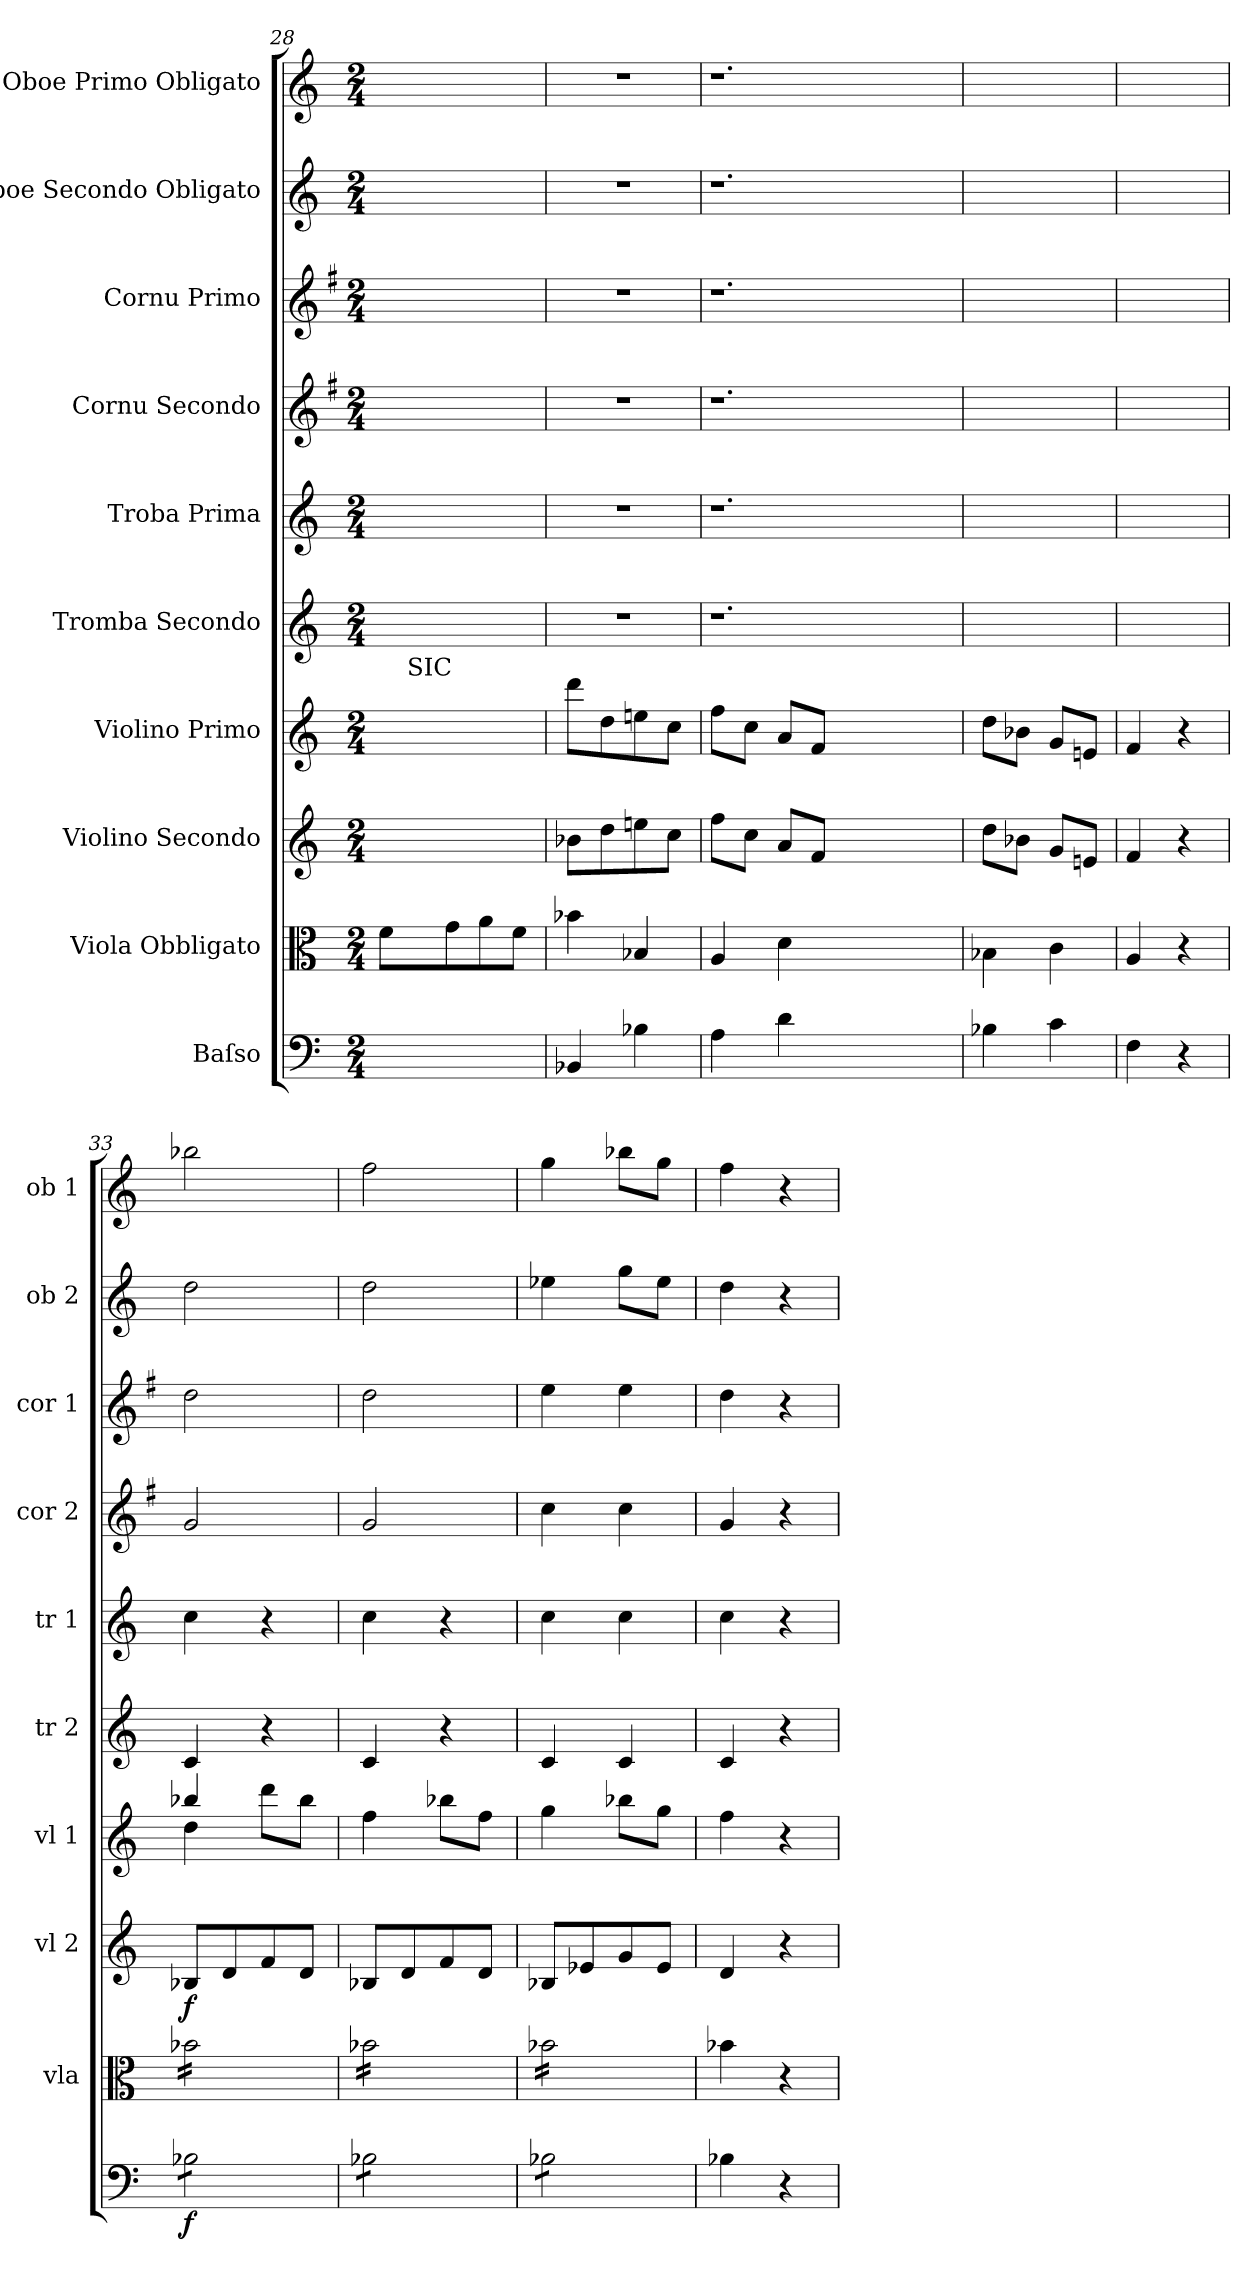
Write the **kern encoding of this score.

**kern	**dynam	**kern	**kern	**dynam	**kern	**kern	**kern	**kern	**kern	**kern	**kern
*part10	*part10	*part9	*part8	*part8	*part7	*part6	*part5	*part4	*part3	*part2	*part1
*staff10	*staff10	*staff9	*staff8	*staff8	*staff7	*staff6	*staff5	*staff4	*staff3	*staff2	*staff1
*I"Baſso	*	*I"Viola Obbligato	*I"Violino Secondo	*	*I"Violino Primo	*I"Tromba Secondo	*I"Troba Prima	*I"Cornu Secondo	*I"Cornu Primo	*I"Oboe Secondo Obligato	*I"Oboe Primo Obligato
*	*	*I'vla	*I'vl 2	*	*I'vl 1	*I'tr 2	*I'tr 1	*I'cor 2	*I'cor 1	*I'ob 2	*I'ob 1
*clefF4	*	*clefC3	*clefG2	*	*clefG2	*clefG2	*clefG2	*clefG2	*clefG2	*clefG2	*clefG2
*	*	*	*	*	*	*ITrd1c2	*ITrd1c2	*ITrd5c9	*ITrd5c9	*	*
*	*	*	*	*	*	*k[b-e-]	*k[b-e-]	*k[b-e-]	*k[b-e-]	*	*
*M2/4	*	*M2/4	*M2/4	*	*M2/4	*M2/4	*M2/4	*M2/4	*M2/4	*M2/4	*M2/4
=28	=28	=28	=28	=28	=28	=28	=28	=28	=28	=28	=28
2ryy	.	8f\L	8a\Lyy	.	32ccc\LLLyy	2ryy	2ryy	2ryy	2ryy	2ryy	2ryy
!	!	!	!	!	!LO:TX:a:t=SIC	!	!	!	!	!	!
.	.	.	.	.	32bb-\JJyy	.	.	.	.	.	.
.	.	.	.	.	8.ccc\Jyy	.	.	.	.	.	.
.	.	8g\	8b-\yy	.	.	.	.	.	.	.	.
.	.	8a\	8cc\yy	.	4ryy	.	.	.	.	.	.
.	.	8f\J	8a\Jyy	.	.	.	.	.	.	.	.
=29	=29	=29	=29	=29	=29	=29	=29	=29	=29	=29	=29
4BB-/	.	4b-\	8b-\L	.	8ddd\L	2r	2r	2r	2r	2r	2r
.	.	.	8dd\	.	8dd\	.	.	.	.	.	.
4B-\	.	4B-/	8een\	.	8een\	.	.	.	.	.	.
.	.	.	8cc\J	.	8cc\J	.	.	.	.	.	.
=30	=30	=30	=30	=30	=30	=30	=30	=30	=30	=30	=30
4A\	.	4A/	8ff\L	.	8ff\L	1.r	1.r	1.r	1.r	1.r	1.r
.	.	.	8cc\J	.	8cc\J	.	.	.	.	.	.
4d\	.	4d\	8a/L	.	8a/L	.	.	.	.	.	.
.	.	.	8f/J	.	8f/J	.	.	.	.	.	.
1ryy	.	1ryy	1ryy	.	1ryy	.	.	.	.	.	.
=31	=31	=31	=31	=31	=31	=31	=31	=31	=31	=31	=31
4B-\	.	4B-\	8dd\L	.	8dd\L	2ryy	2ryy	2ryy	2ryy	2ryy	2ryy
.	.	.	8b-\J	.	8b-\J	.	.	.	.	.	.
4c\	.	4c\	8g/L	.	8g/L	.	.	.	.	.	.
.	.	.	8en/J	.	8en/J	.	.	.	.	.	.
=32	=32	=32	=32	=32	=32	=32	=32	=32	=32	=32	=32
4F\	.	4A/	4f/	.	4f/	2ryy	2ryy	2ryy	2ryy	2ryy	2ryy
4r	.	4r	4r	.	4r	.	.	.	.	.	.
=33	=33	=33	=33	=33	=33	=33	=33	=33	=33	=33	=33
*	*	*	*	*	*^	*	*	*	*	*	*
*tremolo	*	*	*	*	*	*	*	*	*	*	*	*
*	*	*tremolo	*	*	*	*	*	*	*	*	*	*
8B-\L	f.	16b-\LL	8B-/L	f.	4bb-/	4dd\	4B-/	4b-\	2B-/	2f\	2dd\	2bb-\
.	.	16b-\	.	.	.	.	.	.	.	.	.	.
8B-\	.	16b-\	8d/	.	.	.	.	.	.	.	.	.
.	.	16b-\	.	.	.	.	.	.	.	.	.	.
8B-\	.	16b-\	8f/	.	8ddd\L	4ryy	4r	4r	.	.	.	.
.	.	16b-\	.	.	.	.	.	.	.	.	.	.
8B-\J	.	16b-\	8d/J	.	8bb-\J	.	.	.	.	.	.	.
.	.	16b-\JJ	.	.	.	.	.	.	.	.	.	.
*	*	*	*	*	*v	*v	*	*	*	*	*	*
=34	=34	=34	=34	=34	=34	=34	=34	=34	=34	=34	=34
8B-\L	.	16b-\LL	8B-/L	.	4ff\	4B-/	4b-\	2B-/	2f\	2dd\	2ff\
.	.	16b-\	.	.	.	.	.	.	.	.	.
8B-\	.	16b-\	8d/	.	.	.	.	.	.	.	.
.	.	16b-\	.	.	.	.	.	.	.	.	.
8B-\	.	16b-\	8f/	.	8bb-\L	4r	4r	.	.	.	.
.	.	16b-\	.	.	.	.	.	.	.	.	.
8B-\J	.	16b-\	8d/J	.	8ff\J	.	.	.	.	.	.
.	.	16b-\JJ	.	.	.	.	.	.	.	.	.
=35	=35	=35	=35	=35	=35	=35	=35	=35	=35	=35	=35
8B-\L	.	16b-\LL	8B-/L	.	4gg\	4B-/	4b-\	4e-\	4g\	4ee-\	4gg\
.	.	16b-\	.	.	.	.	.	.	.	.	.
8B-\	.	16b-\	8e-/	.	.	.	.	.	.	.	.
.	.	16b-\	.	.	.	.	.	.	.	.	.
8B-\	.	16b-\	8g/	.	8bb-\L	4B-/	4b-\	4e-\	4g\	8gg\L	8bb-\L
.	.	16b-\	.	.	.	.	.	.	.	.	.
8B-\J	.	16b-\	8e-/J	.	8gg\J	.	.	.	.	8ee-\J	8gg\J
*Xtremolo	*	*	*	*	*	*	*	*	*	*	*
.	.	16b-\JJ	.	.	.	.	.	.	.	.	.
*	*	*Xtremolo	*	*	*	*	*	*	*	*	*
=36	=36	=36	=36	=36	=36	=36	=36	=36	=36	=36	=36
4B-\	.	4b-\	4d/	.	4ff\	4B-/	4b-\	4B-/	4f\	4dd\	4ff\
4r	.	4r	4r	.	4r	4r	4r	4r	4r	4r	4r
=	=	=	=	=	=	=	=	=	=	=	=
*-	*-	*-	*-	*-	*-	*-	*-	*-	*-	*-	*-
